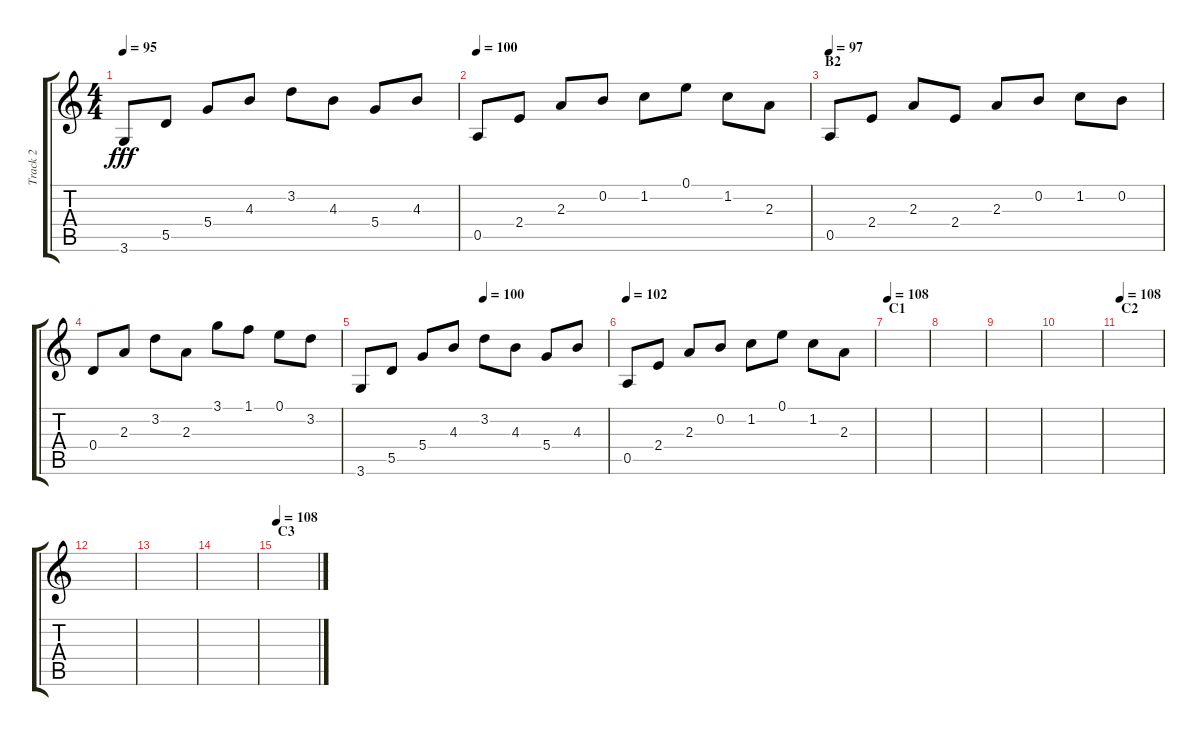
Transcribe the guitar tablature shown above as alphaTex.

\track ("Track 2" "Track 2") {instrument electricguitarclean}
\staff {score tabs}
\tuning (E4 B3 G3 D3 A2 E2) {hide}
\ts (4 4)
\tempo 95
\clef g2
\ks c
3.6.8{dy fff} 5.5.8 5.4.8 4.3.8 3.2.8 4.3.8 5.4.8 4.3.8 |
\tempo 100
0.5.8 2.4.8 2.3.8 0.2.8 1.2.8 0.1.8 1.2.8 2.3.8 |
\section ("" "B2")
\tempo 97
0.5.8 2.4.8 2.3.8 2.4.8 2.3.8 0.2.8 1.2.8 0.2.8 |
0.4.8 2.3.8 3.2.8 2.3.8 3.1.8 1.1.8 0.1.8 3.2.8 |
\tempo (100 0.5)
3.6.8 5.5.8 5.4.8 4.3.8 3.2.8 4.3.8 5.4.8 4.3.8 |
\tempo 102
0.5.8 2.4.8 2.3.8 0.2.8 1.2.8 0.1.8 1.2.8 2.3.8 |
\section ("" "C1")
\tempo 108
|
|
|
|
\section ("" "C2")
\tempo 108
|
|
|
|
\section ("" "C3")
\tempo 108
